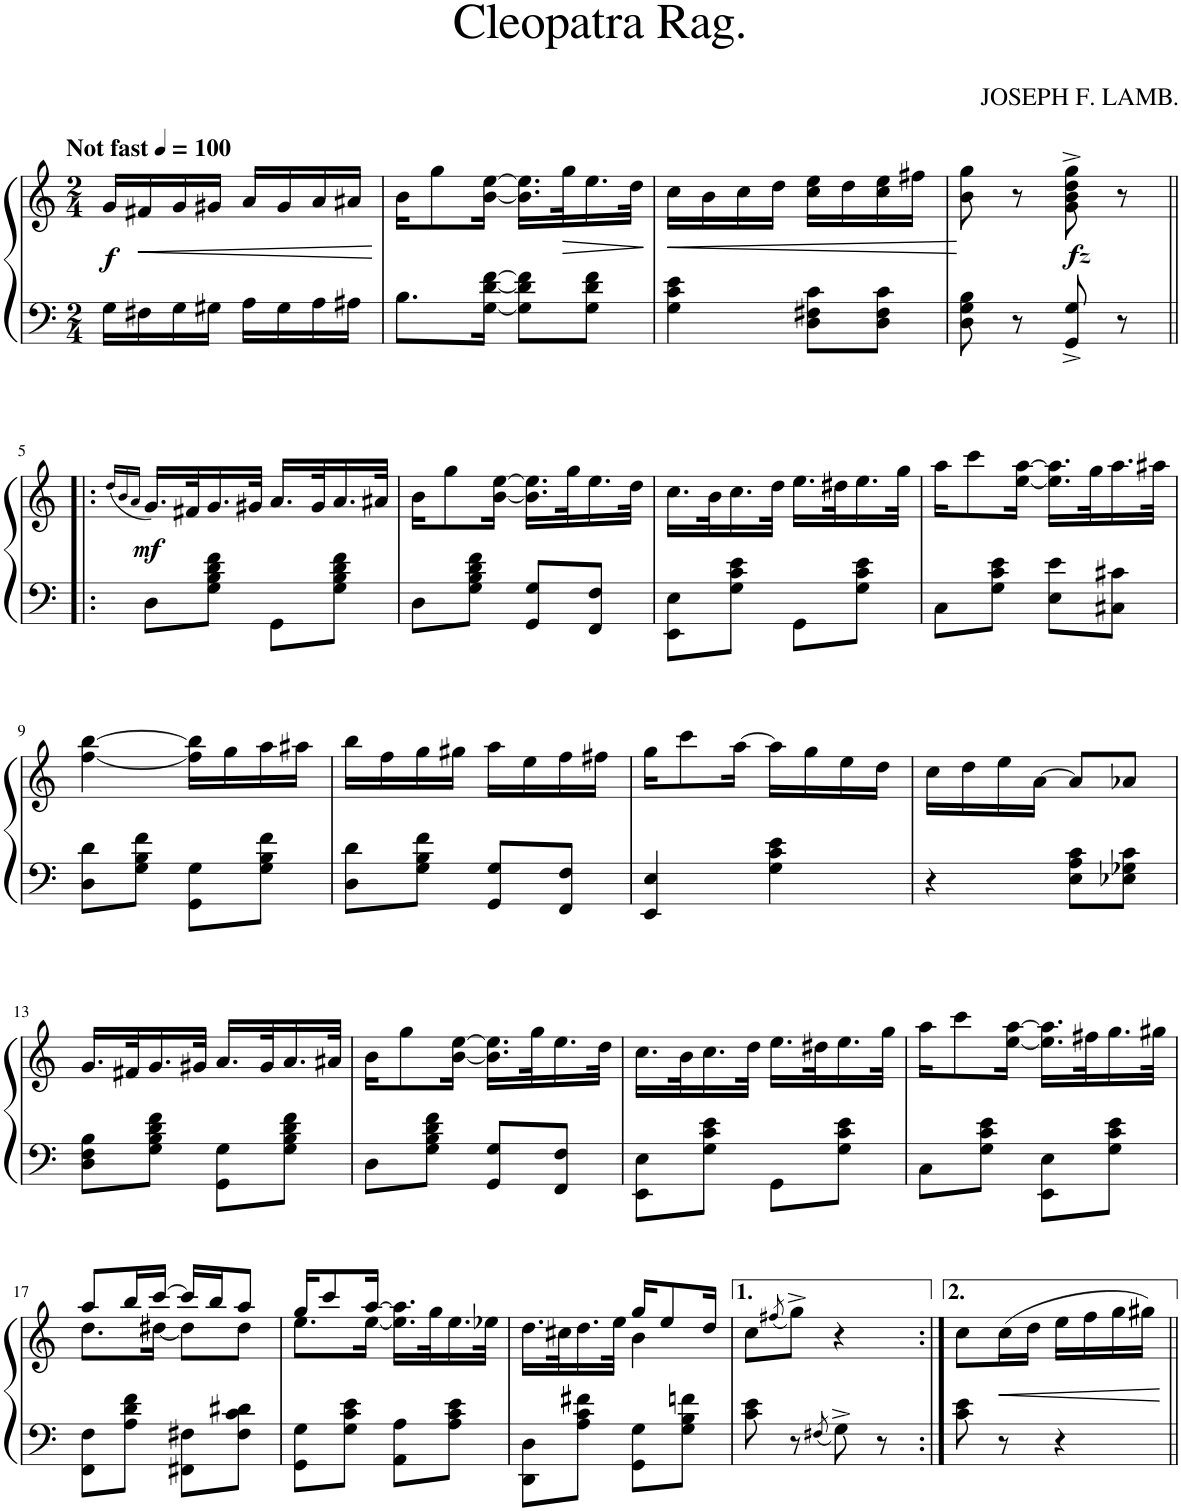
**kern	**kern	**dynam
*part1	*part1	*part1
*staff2	*staff1	*staff1/2
*I"Piano	*	*
*I'Pno.	*	*
*clefF4	*clefG2	*
*k[]	*k[]	*
*M2/4	*M2/4	*
*MM100	*MM100	*
=1	=1	=1
!	!LO:TX:a:B:t=Not fast	!
!	!	!LO:DY:b
16G\LL	16g/LL	f
!	!	!LO:HP:b
16F#X\	16f#X/	<
16G\	16g/	.
16G#X\JJ	16g#X/JJ	.
16A\LL	16a/LL	.
16G#\	16g#/	.
16A\	16a/	.
16A#X\JJ	16a#X/JJ	.
.	.	[
=2	=2	=2
8.B\L	16b\KL	.
.	8gg\	.
[16G\ [<16d\ [16f\Jk	[16b\ [16ee\Jk	.
8G\] 8d\] 8f\]L	16.b\] 16.ee\]LL	.
!	!	!LO:HP:b
.	32gg\K	>
8G\ 8d\ 8f\J	16.ee\	.
.	32dd\JJk	.
.	.	]
=3	=3	=3
!	!	!LO:HP:b
4G\ 4c\ 4e\	16cc\LL	<
.	16b\	.
.	16cc\	.
.	16dd\JJ	.
8D\ 8F#X\ 8c\L	16cc\ 16ee\LL	.
.	16dd\	.
8D\ 8F#\ 8c\J	16cc\ 16ee\	.
.	16ff#X\JJ	.
.	.	[
=4	=4	=4
8D\ 8G\ 8B\	8b\ 8gg\	.
8r	8r	.
!	!	!LO:DY:b
8GG/^ 8G/^	8g\^ 8b\^ 8dd\^ 8gg\^	fz
8r	8r	.
!!LO:LB:g=z
=5!|:	=5!|:	=5!|:
.	(16qdd/LL	.
.	16qb/	.
.	16qa/JJ	.
!	!	!LO:DY:b
8D\L	16.g/LL)	mf
.	32f#X/K	.
8G\ 8B\ 8d\ 8f\J	16.g/	.
.	32g#X/JJk	.
8GG\L	16.a/LL	.
.	32g#/K	.
8G\ 8B\ 8d\ 8f\J	16.a/	.
.	32a#X/JJk	.
=6	=6	=6
8D\L	16b\KL	.
.	8gg\	.
8G\ 8B\ 8d\ 8f\J	.	.
.	[16b\ [16ee\Jk	.
8GG/ 8G/L	16.b\] 16.ee\]LL	.
.	32gg\K	.
8FF/ 8F/J	16.ee\	.
.	32dd\JJk	.
=7	=7	=7
8EE\ 8E\L	16.cc\LL	.
.	32b\K	.
8G\ 8c\ 8e\J	16.cc\	.
.	32dd\JJk	.
8GG\L	16.ee\LL	.
.	32dd#X\K	.
8G\ 8c\ 8e\J	16.ee\	.
.	32gg\JJk	.
=8	=8	=8
8C\L	16aa\KL	.
.	8ccc\	.
8G\ 8c\ 8e\J	.	.
.	[16ee\ [16aa\Jk	.
8E\ 8e\L	16.ee\] 16.aa\]LL	.
.	32gg\K	.
8C#X\ 8c#X\J	16.aa\	.
.	32aa#X\JJk	.
!!LO:LB:g=z
=9	=9	=9
8D\ 8d\L	[4ff\ [4bb\	.
8G\ 8B\ 8f\J	.	.
8GG\ 8G\L	16ff\] 16bb\]LL	.
.	16gg\	.
8G\ 8B\ 8f\J	16aa\	.
.	16aa#X\JJ	.
=10	=10	=10
8D\ 8d\L	16bb\LL	.
.	16ff\	.
8G\ 8B\ 8f\J	16gg\	.
.	16gg#X\JJ	.
8GG/ 8G/L	16aa\LL	.
.	16ee\	.
8FF/ 8F/J	16ff\	.
.	16ff#X\JJ	.
=11	=11	=11
4EE/ 4E/	16gg\KL	.
.	8ccc\	.
.	[16aa\Jk	.
4G\ 4c\ 4e\	16aa\LL]	.
.	16gg\	.
.	16ee\	.
.	16dd\JJ	.
=12	=12	=12
4r	16cc\LL	.
.	16dd\	.
.	16ee\	.
.	[16a\JJ	.
8E\ 8A\ 8c\L	8a/L]	.
8E-X\ 8G-X\ 8c\J	8a-X/J	.
!!LO:LB:g=z
=13	=13	=13
8D\ 8F\ 8B\L	16.g/LL	.
.	32f#X/K	.
8G\ 8B\ 8d\ 8f\J	16.g/	.
.	32g#X/JJk	.
8GG\ 8G\L	16.a/LL	.
.	32g#/K	.
8G\ 8B\ 8d\ 8f\J	16.a/	.
.	32a#X/JJk	.
=14	=14	=14
8D\L	16b\KL	.
.	8gg\	.
8G\ 8B\ 8d\ 8f\J	.	.
.	[16b\ [16ee\Jk	.
8GG/ 8G/L	16.b\] 16.ee\]LL	.
.	32gg\K	.
8FF/ 8F/J	16.ee\	.
.	32dd\JJk	.
=15	=15	=15
8EE\ 8E\L	16.cc\LL	.
.	32b\K	.
8G\ 8c\ 8e\J	16.cc\	.
.	32dd\JJk	.
8GG\L	16.ee\LL	.
.	32dd#X\K	.
8G\ 8c\ 8e\J	16.ee\	.
.	32gg\JJk	.
=16	=16	=16
8C\L	16aa\KL	.
.	8ccc\	.
8G\ 8c\ 8e\J	.	.
.	[16ee\ [16aa\Jk	.
8EE\ 8E\L	16.ee\] 16.aa\]LL	.
.	32ff#X\K	.
8G\ 8c\ 8e\J	16.gg\	.
.	32gg#X\JJk	.
!!LO:LB:g=z
=17	=17	=17
*	*^	*
8FF\ 8F\L	8aa/L	8.dd\L	.
8A\ 8d\ 8f\J	16bb/L	.	.
.	[16ccc/JJ	[16dd#X\Jk	.
8FF#X\ 8F#X\L	16ccc/LL]	8dd#\L]	.
.	16bb/J	.	.
8F#\ 8c\ 8d#X\J	8aa/J	8dd#\J	.
=18	=18	=18	=18
8GG\ 8G\L	16gg/KL	8.ee\L	.
.	8ccc/	.	.
8G\ 8c\ 8e\J	.	.	.
.	[16aa/Jk	[16ee\Jk	.
8AA\ 8A\L	16.ee\] 16.aa\]LL	4ryy	.
.	32gg\K	.	.
8A\ 8c\ 8e\J	16.ee\	.	.
.	32ee-X\JJk	.	.
=19	=19	=19	=19
8DD\ 8D\L	16.dd\LL	4ryy	.
.	32cc#X\K	.	.
8A\ 8c\ 8f#X\J	16.dd\	.	.
.	32ee\JJk	.	.
8GG\ 8G\L	16gg/KL	4b\	.
.	8ee/	.	.
8G\ 8B\ 8fn\J	.	.	.
.	16dd/Jk	.	.
*	*v	*v	*
=20	=20	=20
8c\ 8e\	8cc\L	.
.	(8qff#X/	.
8r	8gg^\J)	.
8qF#X/	.	.
8G^\	4r	.
8r	.	.
=21:|!	=21:|!	=21:|!
8c\ 8e\	8cc\L	.
!	!	!LO:HP:b
8r	(16cc\L	<
.	16dd\JJ	.
4r	16ee\LL	.
.	16ff\	.
.	16gg\	.
.	16gg#X\JJ)	.
.	.	[
=||	=||	=||
*-	*-	*-
